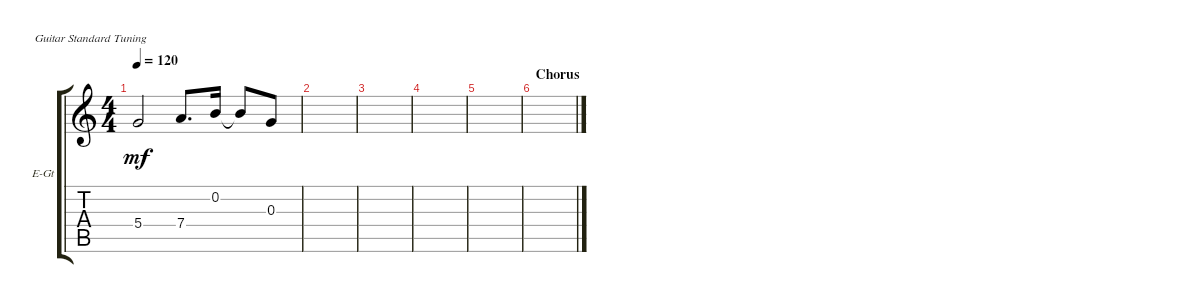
\defaultSystemsLayout 4
\bracketExtendMode groupsimilarinstruments
\firstSystemTrackNameOrientation horizontal
\otherSystemsTrackNameOrientation horizontal
\track ("VINNIE VINCENT" "E-Gt") {solo instrument distortionguitar}
\staff {score tabs}
\tuning (E4 B3 G3 D3 A2 E2)
\ts (4 4)
\tempo 120
\clef g2
\ks c
5.4.2{dy mf} 7.4.8{d} 0.2.16 0.2{t}.8 0.3.8 |
|
|
|
|
\section ("" "Chorus")
